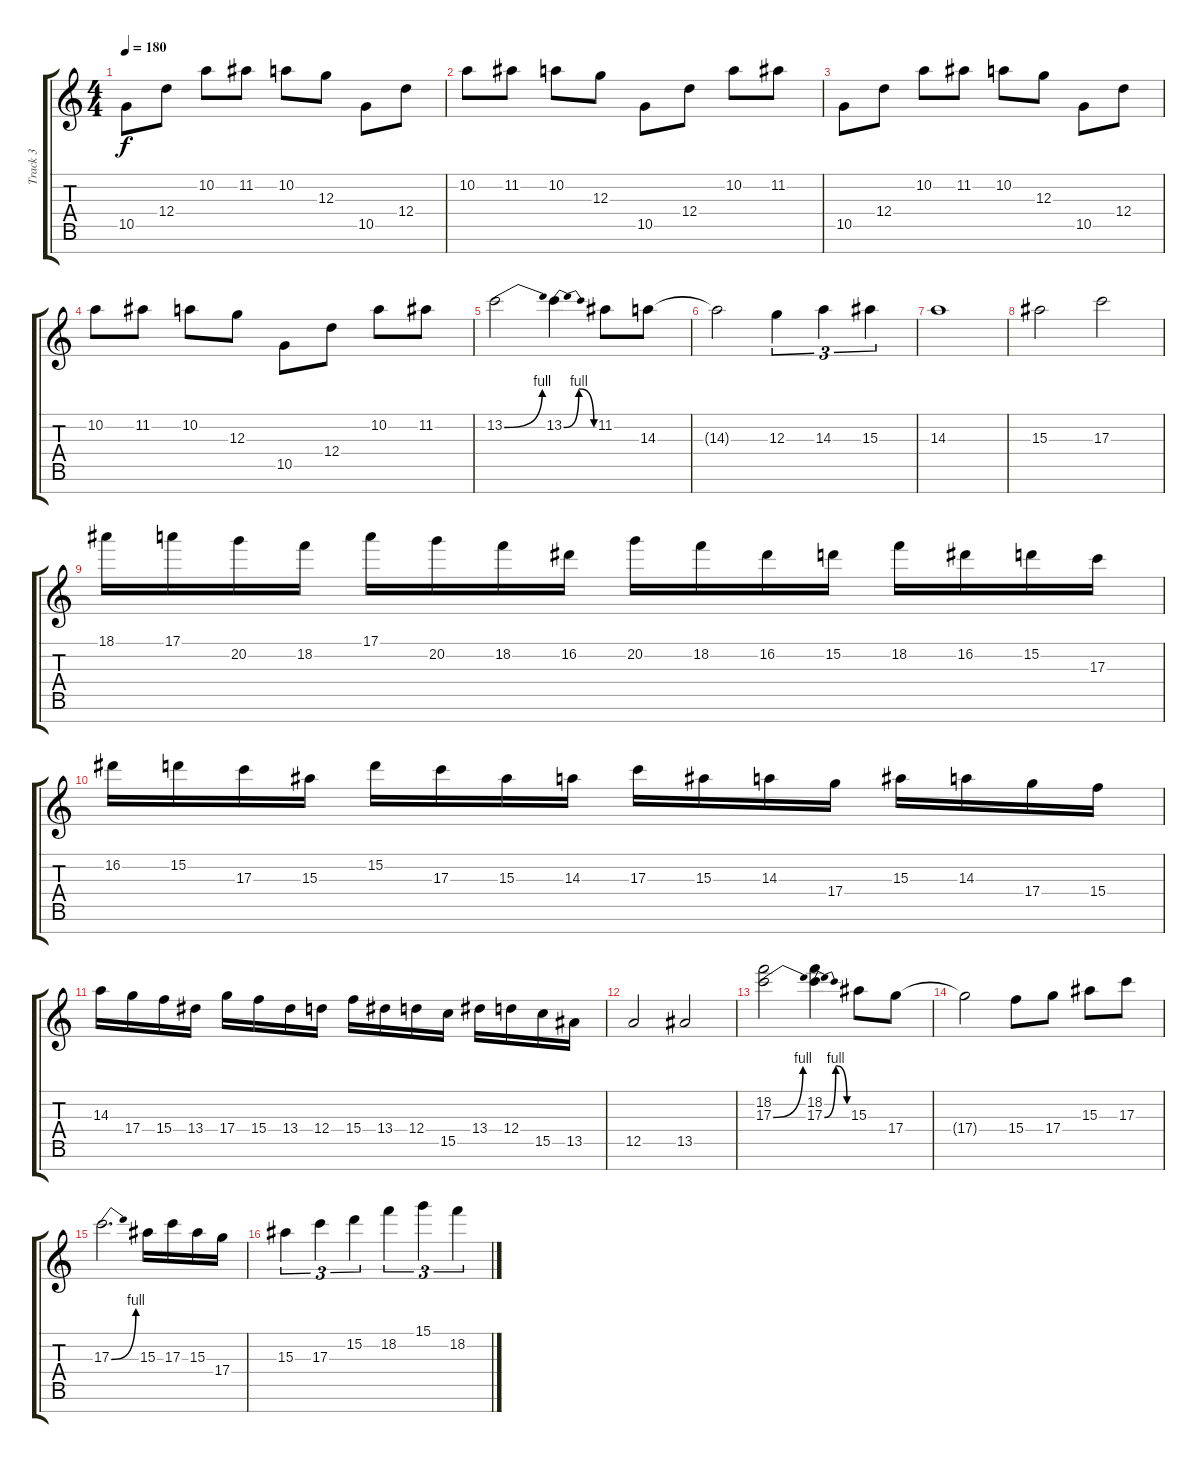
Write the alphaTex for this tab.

\track ("Track 3" "Track 3") {instrument distortionguitar}
\staff {score tabs}
\tuning (E4 B3 G3 D3 A2 E2 B1) {hide}
\ts (4 4)
\tempo 180
\clef g2
\ks c
10.5.8{dy f} 12.4.8 10.2.8 11.2.8 10.2.8 12.3.8 10.5.8 12.4.8 |
10.2.8 11.2.8 10.2.8 12.3.8 10.5.8 12.4.8 10.2.8 11.2.8 |
10.5.8 12.4.8 10.2.8 11.2.8 10.2.8 12.3.8 10.5.8 12.4.8 |
10.2.8 11.2.8 10.2.8 12.3.8 10.5.8 12.4.8 10.2.8 11.2.8 |
13.2{be (bend 0 0 60 4)}.2 13.2{be (bendrelease 0 0 30 4 30 4 60 0)}.4 11.2.8 14.3.8 |
14.3{t}.2 12.3.4{tu (3 2)} 14.3.4{tu (3 2)} 15.3.4{tu (3 2)} |
14.3.1 |
15.3.2 17.3.2 |
18.1.16 17.1.16 20.2.16 18.2.16 17.1.16 20.2.16 18.2.16 16.2.16 20.2.16 18.2.16 16.2.16 15.2.16 18.2.16 16.2.16 15.2.16 17.3.16 |
16.2.16 15.2.16 17.3.16 15.3.16 15.2.16 17.3.16 15.3.16 14.3.16 17.3.16 15.3.16 14.3.16 17.4.16 15.3.16 14.3.16 17.4.16 15.4.16 |
14.3.16 17.4.16 15.4.16 13.4.16 17.4.16 15.4.16 13.4.16 12.4.16 15.4.16 13.4.16 12.4.16 15.5.16 13.4.16 12.4.16 15.5.16 13.5.16 |
12.5.2 13.5.2 |
(18.2 17.3{be (bend 0 0 60 4)}).2 (18.2 17.3{be (bendrelease 0 0 30 4 30 4 60 0)}).4 15.3.8 17.4.8 |
17.4{t}.2 15.4.8 17.4.8 15.3.8 17.3.8 |
17.3{be (bend 0 0 60 4)}.2{d} 15.3.16 17.3.16 15.3.16 17.4.16 |
15.3.4{tu (3 2)} 17.3.4{tu (3 2)} 15.2.4{tu (3 2)} 18.2.4{tu (3 2)} 15.1.4{tu (3 2)} 18.2.4{tu (3 2)}
